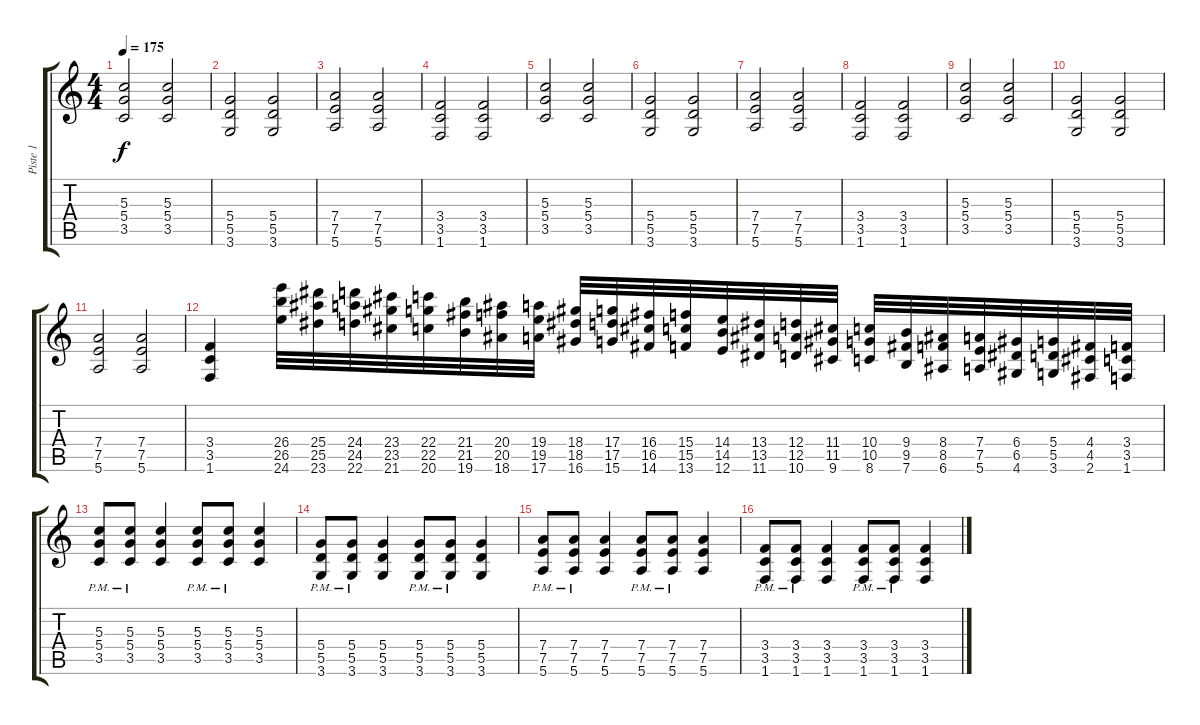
\track ("Piste 1" "Piste 1") {instrument distortionguitar}
\staff {score tabs}
\tuning (E4 B3 G3 D3 A2 E2) {hide}
\ts (4 4)
\tempo 175
\clef g2
\ks c
(5.3 5.4 3.5).2{dy f} (5.3 5.4 3.5).2 |
(5.4 5.5 3.6).2 (5.4 5.5 3.6).2 |
(7.4 7.5 5.6).2 (7.4 7.5 5.6).2 |
(3.4 3.5 1.6).2 (3.4 3.5 1.6).2 |
(5.3 5.4 3.5).2 (5.3 5.4 3.5).2 |
(5.4 5.5 3.6).2 (5.4 5.5 3.6).2 |
(7.4 7.5 5.6).2 (7.4 7.5 5.6).2 |
(3.4 3.5 1.6).2 (3.4 3.5 1.6).2 |
(5.3 5.4 3.5).2 (5.3 5.4 3.5).2 |
(5.4 5.5 3.6).2 (5.4 5.5 3.6).2 |
(7.4 7.5 5.6).2 (7.4 7.5 5.6).2 |
(3.4 3.5 1.6).4 (26.4 26.5 24.6).32 (25.4 25.5 23.6).32 (24.4 24.5 22.6).32 (23.4 23.5 21.6).32 (22.4 22.5 20.6).32 (21.4 21.5 19.6).32 (20.4 20.5 18.6).32 (19.4 19.5 17.6).32 (18.4 18.5 16.6).32 (17.4 17.5 15.6).32 (16.4 16.5 14.6).32 (15.4 15.5 13.6).32 (14.4 14.5 12.6).32 (13.4 13.5 11.6).32 (12.4 12.5 10.6).32 (11.4 11.5 9.6).32 (10.4 10.5 8.6).32 (9.4 9.5 7.6).32 (8.4 8.5 6.6).32 (7.4 7.5 5.6).32 (6.4 6.5 4.6).32 (5.4 5.5 3.6).32 (4.4 4.5 2.6).32 (3.4 3.5 1.6).32 |
(5.3{pm} 5.4{pm} 3.5{pm}).8 (5.3{pm} 5.4{pm} 3.5{pm}).8 (5.3 5.4 3.5).4 (5.3{pm} 5.4{pm} 3.5{pm}).8 (5.3{pm} 5.4{pm} 3.5{pm}).8 (5.3 5.4 3.5).4 |
(5.4{pm} 5.5{pm} 3.6{pm}).8 (5.4{pm} 5.5{pm} 3.6{pm}).8 (5.4 5.5 3.6).4 (5.4{pm} 5.5{pm} 3.6{pm}).8 (5.4{pm} 5.5{pm} 3.6{pm}).8 (5.4 5.5 3.6).4 |
(7.4{pm} 7.5{pm} 5.6{pm}).8 (7.4{pm} 7.5{pm} 5.6{pm}).8 (7.4 7.5 5.6).4 (7.4{pm} 7.5{pm} 5.6{pm}).8 (7.4{pm} 7.5{pm} 5.6{pm}).8 (7.4 7.5 5.6).4 |
(3.4{pm} 3.5{pm} 1.6{pm}).8 (3.4{pm} 3.5{pm} 1.6{pm}).8 (3.4 3.5 1.6).4 (3.4{pm} 3.5{pm} 1.6{pm}).8 (3.4{pm} 3.5{pm} 1.6{pm}).8 (3.4 3.5 1.6).4
